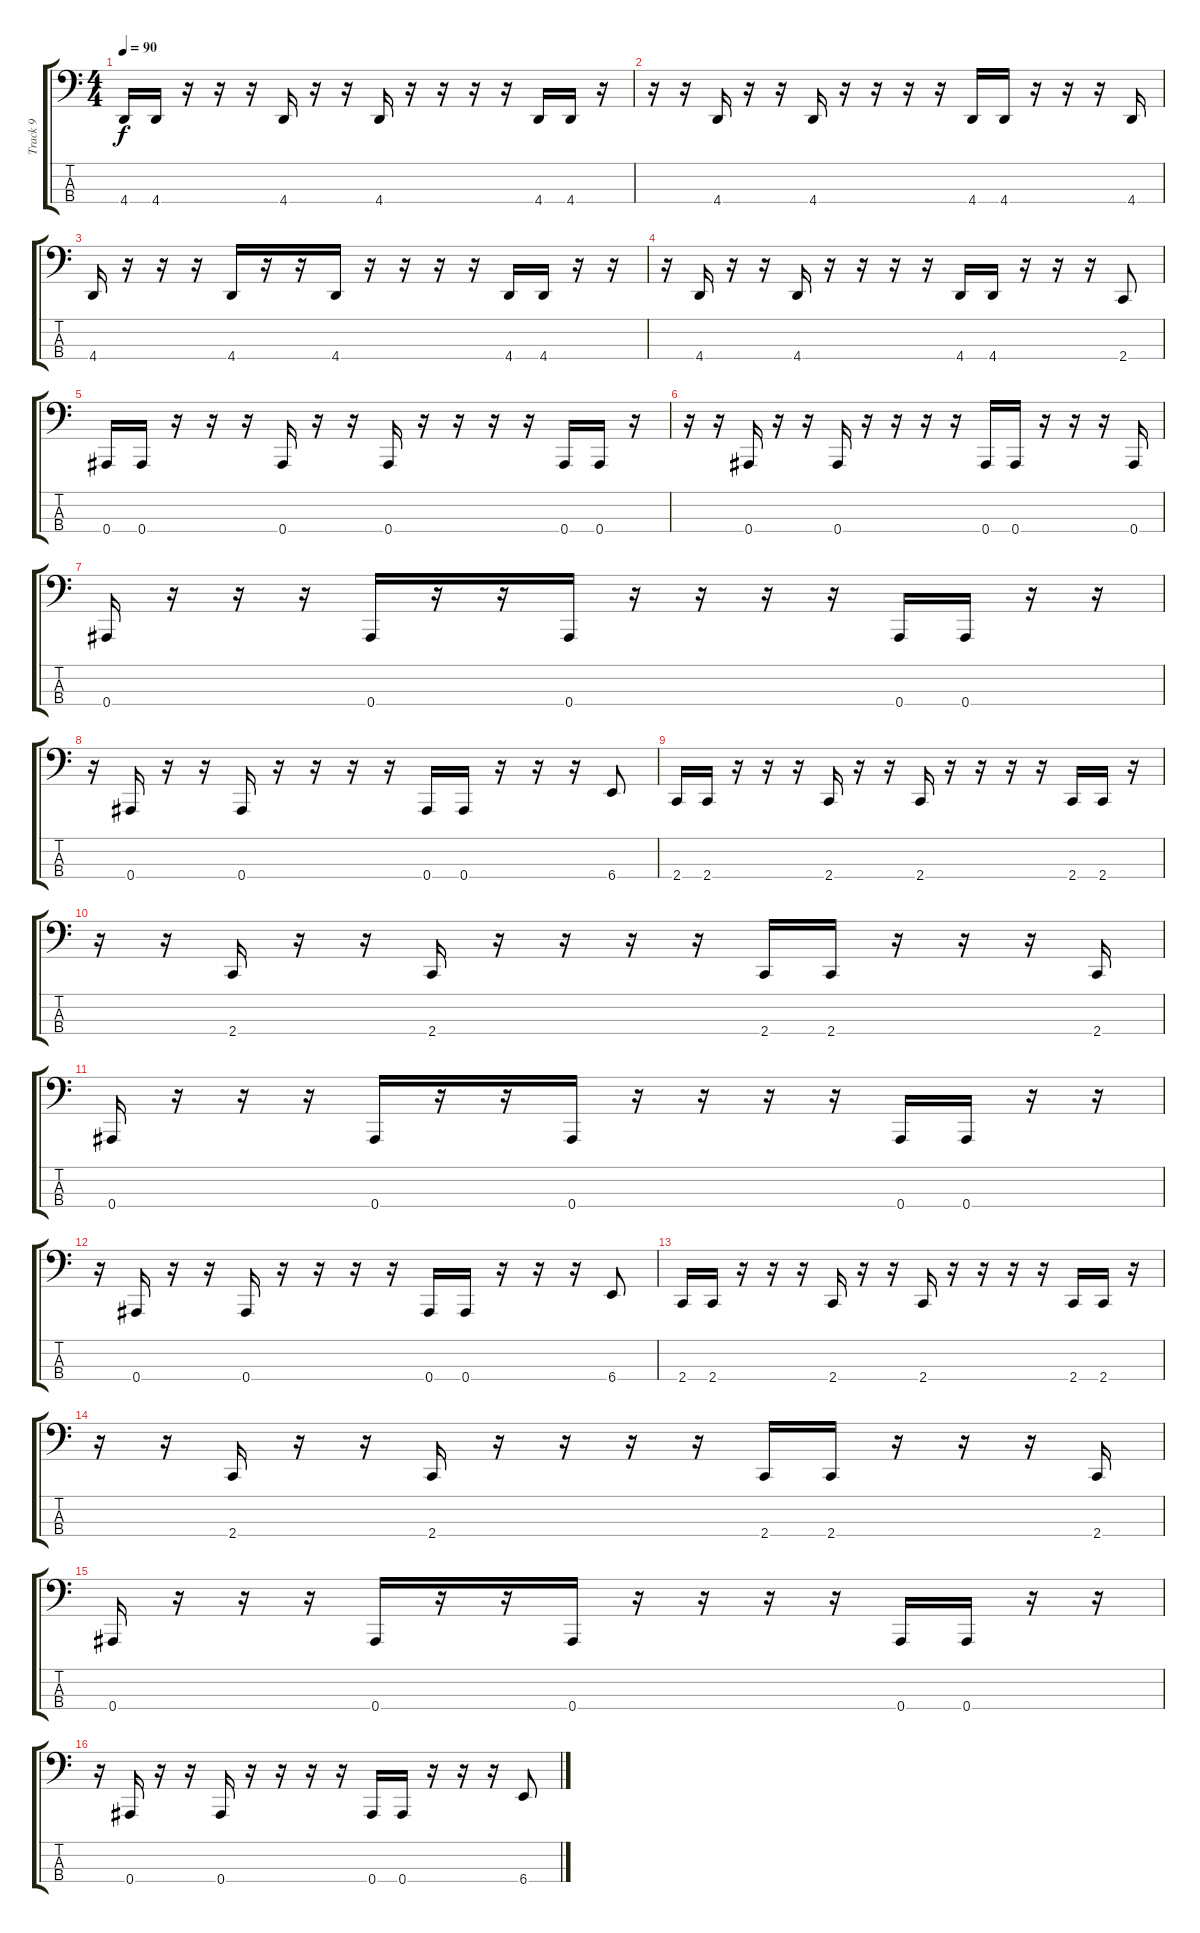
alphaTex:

\track ("Track 9" "Track 9") {instrument fretlessbass}
\staff {score tabs}
\tuning (F2 Bb1 F1 Bb0) {hide}
\ts (4 4)
\tempo 90
\clef f4
\ks c
4.4.16{dy f} 4.4.16 r.16 r.16 r.16 4.4.16 r.16 r.16 4.4.16 r.16 r.16 r.16 r.16 4.4.16 4.4.16 r.16 |
r.16 r.16 4.4.16 r.16 r.16 4.4.16 r.16 r.16 r.16 r.16 4.4.16 4.4.16 r.16 r.16 r.16 4.4.16 |
4.4.16 r.16 r.16 r.16 4.4.16 r.16 r.16 4.4.16 r.16 r.16 r.16 r.16 4.4.16 4.4.16 r.16 r.16 |
r.16 4.4.16 r.16 r.16 4.4.16 r.16 r.16 r.16 r.16 4.4.16 4.4.16 r.16 r.16 r.16 2.4.8 |
0.4.16 0.4.16 r.16 r.16 r.16 0.4.16 r.16 r.16 0.4.16 r.16 r.16 r.16 r.16 0.4.16 0.4.16 r.16 |
r.16 r.16 0.4.16 r.16 r.16 0.4.16 r.16 r.16 r.16 r.16 0.4.16 0.4.16 r.16 r.16 r.16 0.4.16 |
0.4.16 r.16 r.16 r.16 0.4.16 r.16 r.16 0.4.16 r.16 r.16 r.16 r.16 0.4.16 0.4.16 r.16 r.16 |
r.16 0.4.16 r.16 r.16 0.4.16 r.16 r.16 r.16 r.16 0.4.16 0.4.16 r.16 r.16 r.16 6.4.8 |
2.4.16 2.4.16 r.16 r.16 r.16 2.4.16 r.16 r.16 2.4.16 r.16 r.16 r.16 r.16 2.4.16 2.4.16 r.16 |
r.16 r.16 2.4.16 r.16 r.16 2.4.16 r.16 r.16 r.16 r.16 2.4.16 2.4.16 r.16 r.16 r.16 2.4.16 |
0.4.16 r.16 r.16 r.16 0.4.16 r.16 r.16 0.4.16 r.16 r.16 r.16 r.16 0.4.16 0.4.16 r.16 r.16 |
r.16 0.4.16 r.16 r.16 0.4.16 r.16 r.16 r.16 r.16 0.4.16 0.4.16 r.16 r.16 r.16 6.4.8 |
2.4.16 2.4.16 r.16 r.16 r.16 2.4.16 r.16 r.16 2.4.16 r.16 r.16 r.16 r.16 2.4.16 2.4.16 r.16 |
r.16 r.16 2.4.16 r.16 r.16 2.4.16 r.16 r.16 r.16 r.16 2.4.16 2.4.16 r.16 r.16 r.16 2.4.16 |
0.4.16 r.16 r.16 r.16 0.4.16 r.16 r.16 0.4.16 r.16 r.16 r.16 r.16 0.4.16 0.4.16 r.16 r.16 |
r.16 0.4.16 r.16 r.16 0.4.16 r.16 r.16 r.16 r.16 0.4.16 0.4.16 r.16 r.16 r.16 6.4.8
